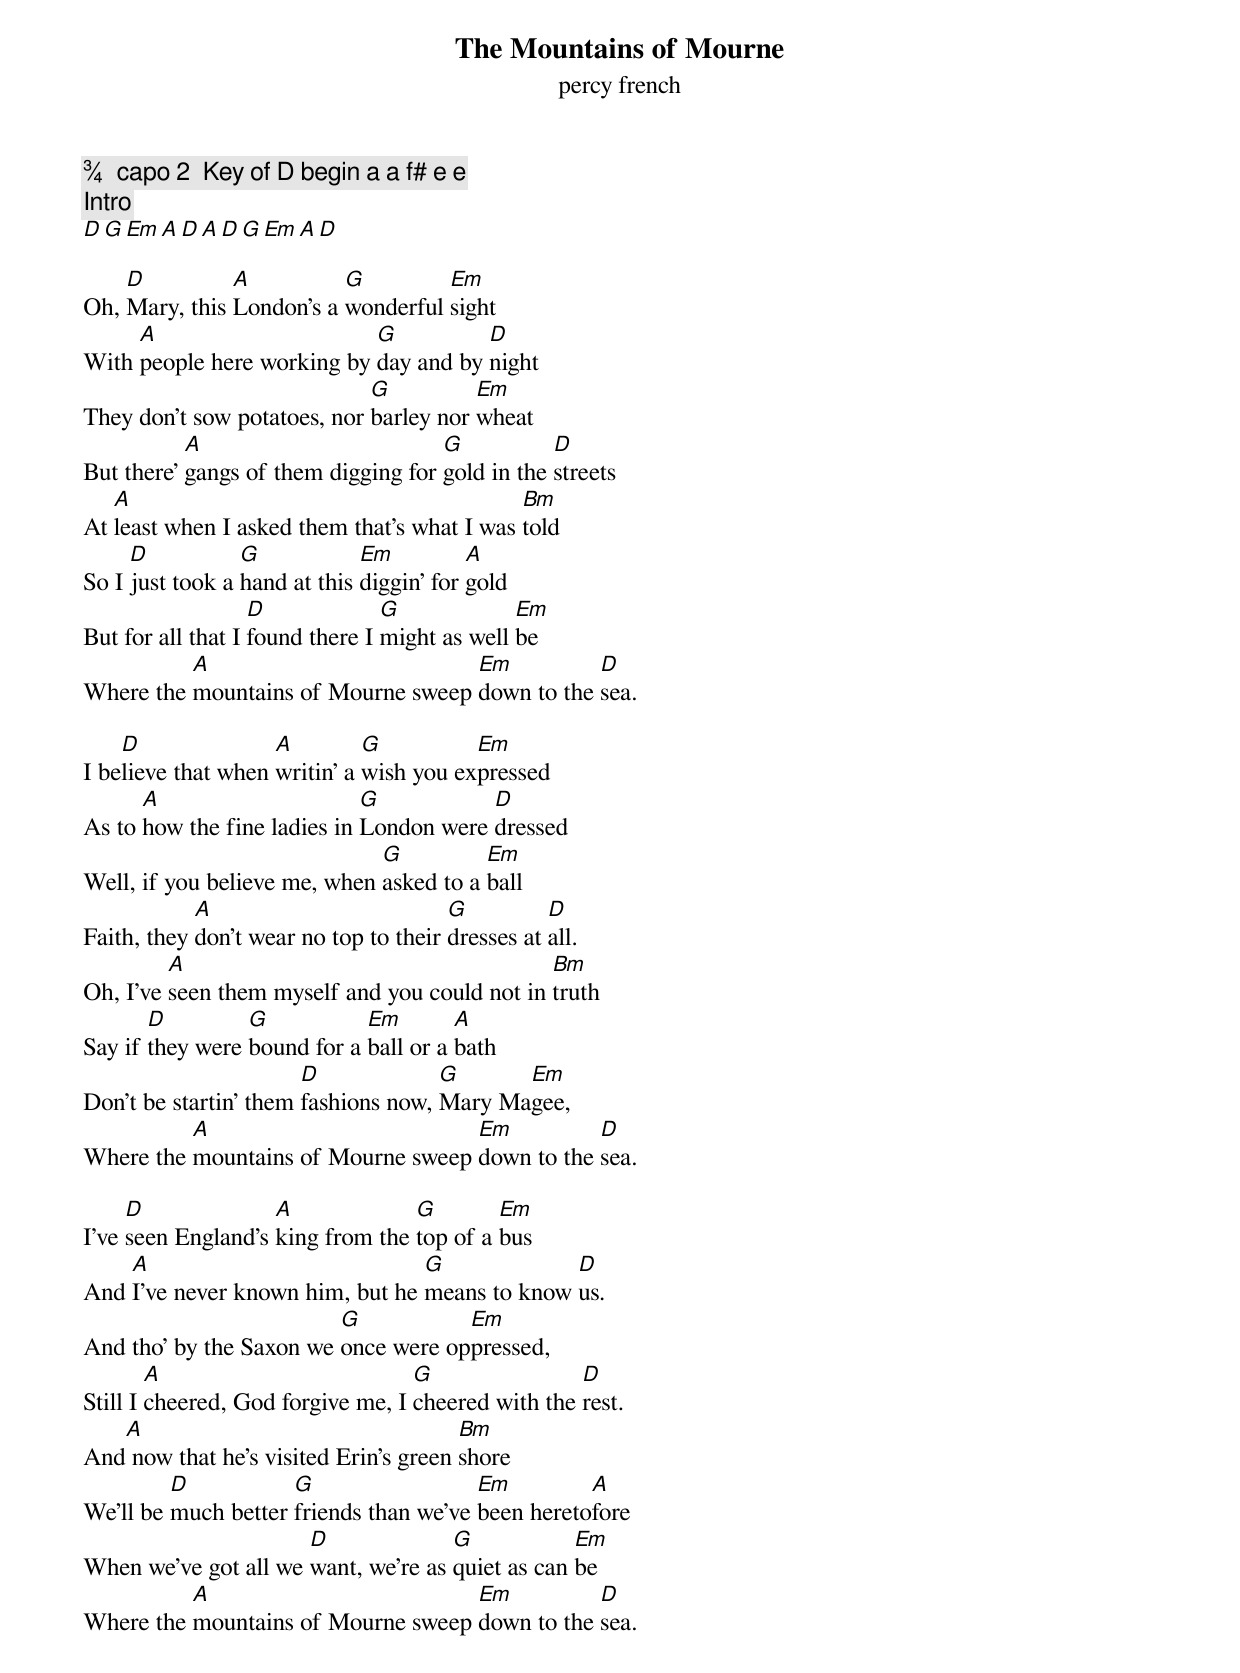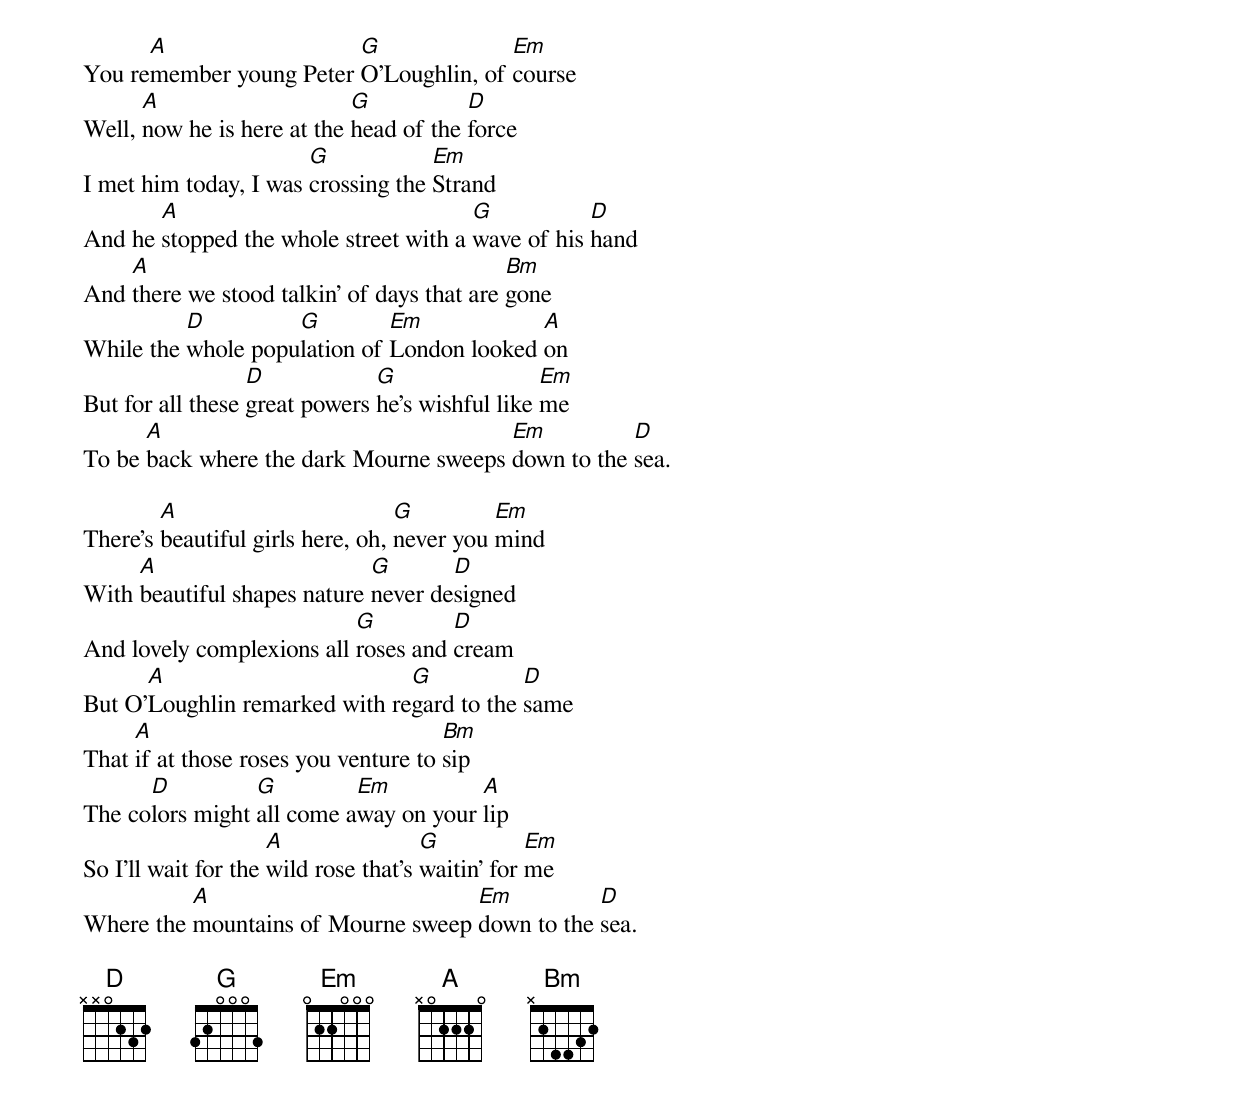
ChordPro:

{title: The Mountains of Mourne}
{subtitle: percy french}

{c: ¾  capo 2  Key of D begin a a f# e e}
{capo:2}
{c: Intro}
[D][G][Em][A][D][A][D][G][Em][A][D]

Oh, [D]Mary, this [A]London's a [G]wonderful [Em]sight
With [A]people here working by [G]day and by [D]night
They don't sow potatoes, nor [G]barley nor [Em]wheat
But there' [A]gangs of them digging for [G]gold in the [D]streets
At [A]least when I asked them that's what I was [Bm]told
So I [D]just took a [G]hand at this [Em]diggin' for [A]gold
But for all that I [D]found there I [G]might as well [Em]be
Where the [A]mountains of Mourne sweep [Em]down to the [D]sea.

I be[D]lieve that when [A]writin' a [G]wish you ex[Em]pressed
As to [A]how the fine ladies in [G]London were [D]dressed
Well, if you believe me, when [G]asked to a [Em]ball
Faith, they [A]don't wear no top to their [G]dresses at [D]all.
Oh, I've [A]seen them myself and you could not in [Bm]truth
Say if [D]they were [G]bound for a [Em]ball or a [A]bath
Don't be startin' them [D]fashions now, [G]Mary Ma[Em]gee,
Where the [A]mountains of Mourne sweep [Em]down to the [D]sea.

I've [D]seen England's [A]king from the [G]top of a [Em]bus
And [A]I've never known him, but he [G]means to know [D]us.
And tho' by the Saxon we [G]once were op[Em]pressed,
Still I [A]cheered, God forgive me, I [G]cheered with the [D]rest.
And[A] now that he's visited Erin's green [Bm]shore
We'll be [D]much better [G]friends than we've [Em]been hereto[A]fore
When we've got all we [D]want, we're as [G]quiet as can [Em]be
Where the [A]mountains of Mourne sweep [Em]down to the [D]sea.

You re[A]member young Peter [G]O'Loughlin, of [Em]course
Well, [A]now he is here at the [G]head of the [D]force
I met him today, I was [G]crossing the [Em]Strand
And he [A]stopped the whole street with a [G]wave of his [D]hand
And [A]there we stood talkin' of days that are [Bm]gone
While the [D]whole popu[G]lation of [Em]London looked [A]on
But for all these [D]great powers [G]he's wishful like [Em]me
To be [A]back where the dark Mourne sweeps [Em]down to the [D]sea.

There's [A]beautiful girls here, oh, [G]never you [Em]mind
With [A]beautiful shapes nature [G]never de[D]signed
And lovely complexions all [G]roses and [D]cream
But O'[A]Loughlin remarked with re[G]gard to the [D]same
That [A]if at those roses you venture to [Bm]sip
The co[D]lors might [G]all come a[Em]way on your [A]lip
So I'll wait for the [A]wild rose that's [G]waitin' for [Em]me
Where the [A]mountains of Mourne sweep [Em]down to the [D]sea.
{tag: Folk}
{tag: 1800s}

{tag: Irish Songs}
